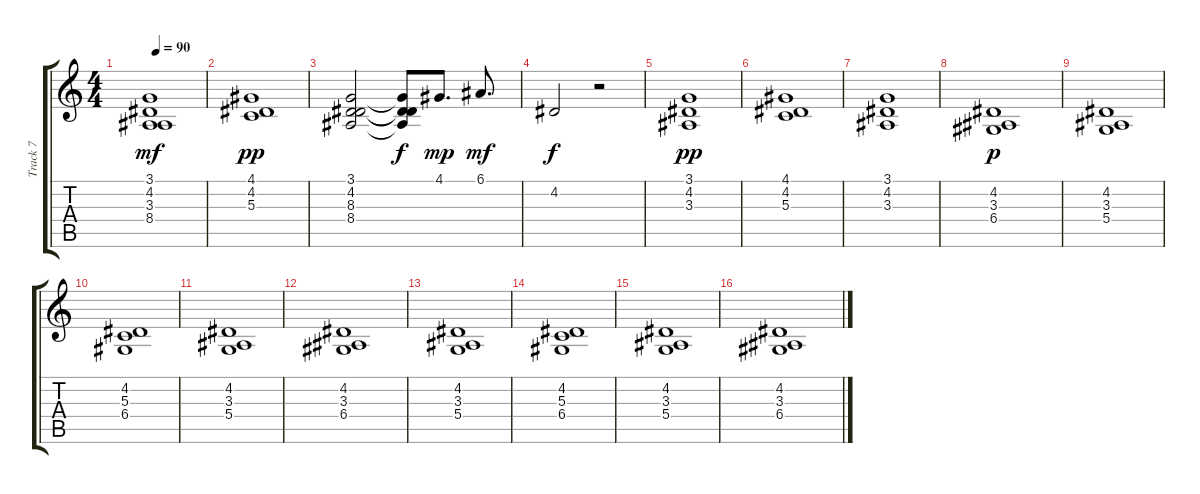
\track ("Track 7" "Track 7") {instrument stringensemble2}
\staff {score tabs}
\tuning (E4 B3 G3 D3 A2 E2) {hide}
\ts (4 4)
\tempo 90
\clef g2
\ks c
(3.1 4.2 3.3 8.4).1{dy mf} |
(4.1 4.2 5.3).1{dy pp} |
(3.1 4.2 8.3 8.4).2 (3.1{t} 4.2{t} 8.3{t} 8.4{t}).8{dy f} 4.1.8{d dy mp} 6.1.8{d dy mf} |
4.2.2{dy f} r.2 |
(3.1 4.2 3.3).1{dy pp} |
(4.1 4.2 5.3).1 |
(3.1 4.2 3.3).1 |
(4.2 3.3 6.4).1{dy p} |
(4.2 3.3 5.4).1 |
(4.2 5.3 6.4).1 |
(4.2 3.3 5.4).1 |
(4.2 3.3 6.4).1 |
(4.2 3.3 5.4).1 |
(4.2 5.3 6.4).1 |
(4.2 3.3 5.4).1 |
(4.2 3.3 6.4).1
